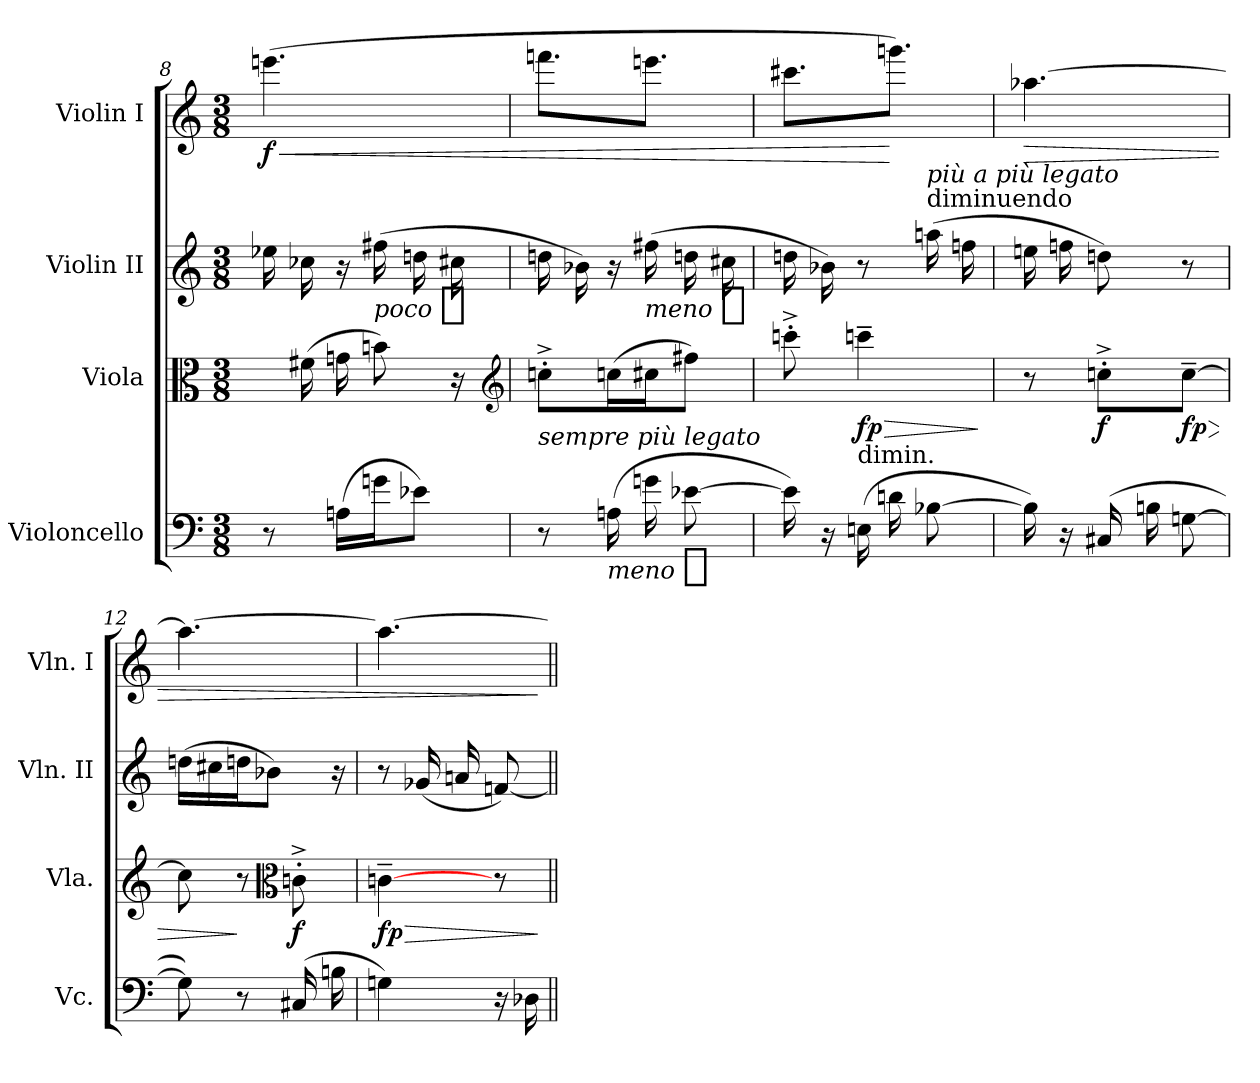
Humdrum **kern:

**kern	**dynam	**kern	**dynam	**kern	**dynam	**kern	**dynam
*part4	*part4	*part3	*part3	*part2	*part2	*part1	*part1
*staff4	*staff4	*staff3	*staff3	*staff2	*staff2	*staff1	*staff1
*I"Violoncello	*	*I"Viola	*	*I"Violin II	*	*I"Violin I	*
*I'Vc.	*	*I'Vla.	*	*I'Vln. II	*	*I'Vln. I	*
*clefF4	*	*clefC3	*	*clefG2	*	*clefG2	*
*k[]	*	*k[]	*	*k[]	*	*k[]	*
*C:	*	*C:	*	*C:	*	*C:	*
*M3/8	*	*M3/8	*	*M3/8	*	*M3/8	*
=8	=8	=8	=8	=8	=8	=8	=8
!	!	!	!	!	!	!	!LO:HP:b
8r	.	16f#Xyy	.	16ee-X	.	(4.eeen	< f
.	.	(16f#X	.	16cc-X	.	.	.
(16AnLL	.	16gn	.	16r	.	.	.
!	!	!	!	!	!LO:DY:t=poco %s	!	!
16gnJ	.	8bn)	.	(16ff#X	f	.	.
8e-XJ)	.	.	.	16ddn	.	.	.
.	.	16r	.	16cc#X	.	.	.
*	*	*clefG2	*	*	*	*	*
=9	=9	=9	=9	=9	=9	=9	=9
!LO:TX:a:i:t=sempre più legato	!	!	!	!	!	!	!
8r	.	8ccn'^L	.	16ddn	.	8.fffn\L	.
.	.	.	.	16b-X)	.	.	.
!	!LO:DY:t=meno %s	!	!	!	!	!	!
(16An	f	(16ccnL	.	16r	.	.	.
!	!	!	!	!	!LO:DY:t=meno %s	!	!
16gn	.	16cc#XJ	.	(16ff#X	f	8.eeen\J	.
[8e-X	.	8ff#XJ)	.	16ddn	.	.	.
.	.	.	.	16cc#X	.	.	.
=10	=10	=10	=10	=10	=10	=10	=10
16e-])	.	8cccn'^	.	16ddn	.	8.ccc#X\L	.
16r	.	.	.	16b-X)	.	.	.
!LO:TX:t=dimin.	!	!	!	!	!	!	!
!	!	!	!LO:HP:b	!	!	!	!
(16En	.	4cccn~	> fp	8r	.	.	.
16dn	.	.	.	.	.	8.gggn\J)	[
!	!	!	!	!LO:TX:t=diminuendo	!	!	!
!	!	!	!	!LO:TX:a:i:t=più a più legato	!	!	!
[8B-X	.	.	.	(16aan	.	.	.
.	.	.	.	16ffn	.	.	.
.	.	.	]	.	.	.	.
=11	=11	=11	=11	=11	=11	=11	=11
!	!	!	!	!	!	!	!LO:HP:b
16B-])	.	8r	.	16een	.	[4.aa-Xi	>
16r	.	.	.	16ffn	.	.	.
(16C#X	.	8ccn'^L	f	8ddn)	.	.	.
16Bn	.	.	.	.	.	.	.
!	!	!	!LO:HP:b	!	!	!	!
[8Gn	.	[8cc~J	> fp	8r	.	.	.
=12	=12	=12	=12	=12	=12	=12	=12
8G])	.	8cc]	.	(16ddnLL	.	4.aa-_	.
.	.	.	.	16cc#X	.	.	.
8r	.	8r	]	16ddnJ	.	.	.
.	.	.	.	8b-XJ)	.	.	.
*	*	*clefC3	*	*	*	*	*
(16C#X	.	8cn'^	f	.	.	.	.
16Bn	.	.	.	16r	.	.	.
=13	=13	=13	=13	=13	=13	=13	=13
!	!	!	!LO:HP:b	!	!	!	!
4Gn)	.	[4cn~	> fp	8r	.	4.aa-_	.
.	.	.	.	(16g-X	.	.	.
.	.	.	.	16an	.	.	.
16r	.	8r	.	[8fn)	.	.	.
16D-Xi	.	.	.	.	.	.	.
.	.	.	]	.	.	.	]
=||	=||	=||	=||	=||	=||	=||	=||
*-	*-	*-	*-	*-	*-	*-	*-
